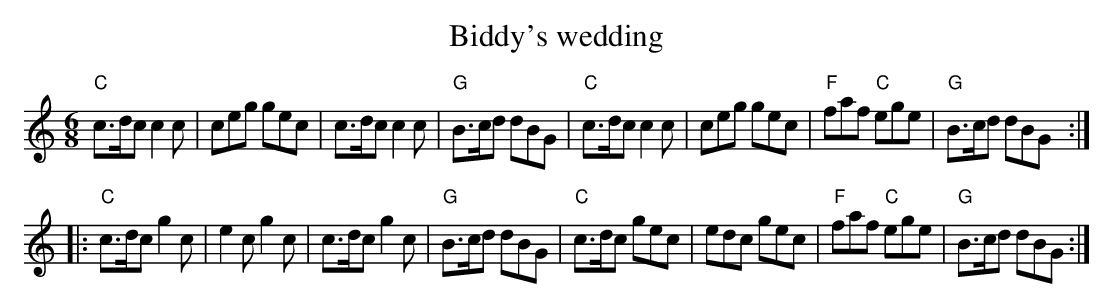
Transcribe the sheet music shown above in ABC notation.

X:1
T:Biddy's wedding
M:6/8
L:1/8
K:C
"C"c>dc c2c|ceg gec|c>dc c2c|"G"B>cd dBG|\
"C"c>dc c2c|ceg gec|"F"faf "C"ege|"G"B>cd dBG:|
|:"C"c>dc g2 c|e2 c g2 c|c>dc g2 c|"G"B>cd dBG|\
"C"c>dc gec|edc gec|"F"faf "C"ege|"G"B>cd dBG:|
